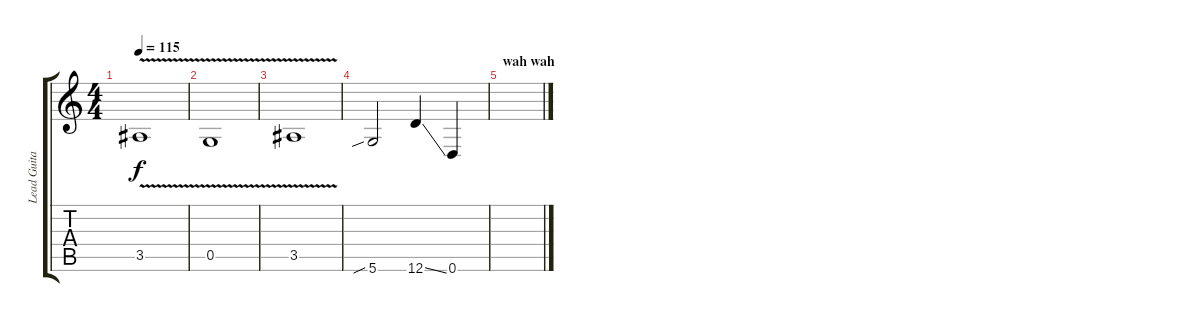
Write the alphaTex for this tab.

\track ("Lead Guitar" "Lead Guita") {instrument distortionguitar}
\staff {score tabs}
\tuning (D4 A3 F3 C3 G2 D2) {hide}
\ts (4 4)
\tempo 115
\clef g2
\ks c
3.5{v}.1{dy f} |
0.5{v}.1 |
3.5{v}.1 |
5.6{sib}.2 12.6{ss}.4 0.6.4 |
\section ("" "wah wah")
